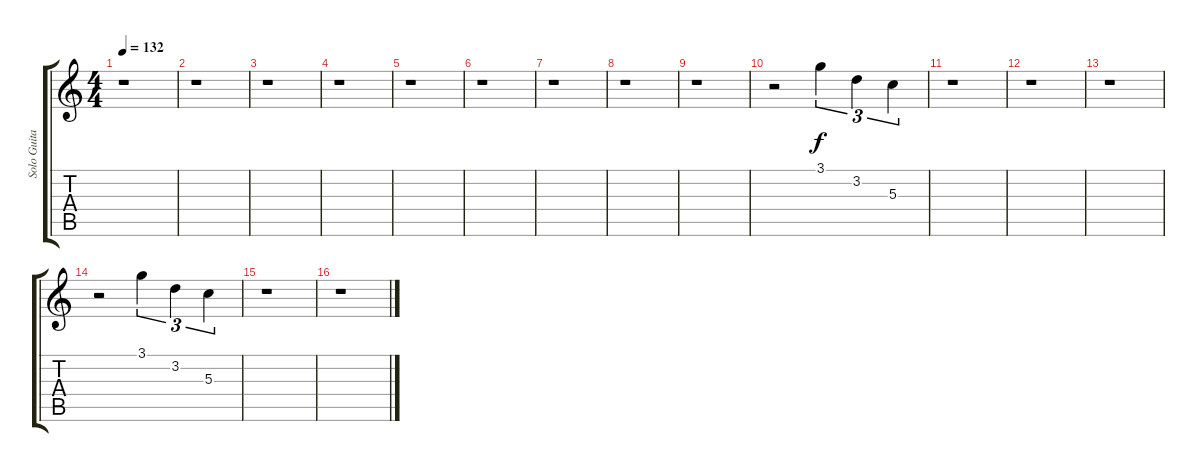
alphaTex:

\track ("Solo Guitar" "Solo Guita") {instrument overdrivenguitar}
\staff {score tabs}
\tuning (E4 B3 G3 D3 A2 E2) {hide}
\ts (4 4)
\tempo 132
\clef g2
\ks c
r.1{dy f} |
r.1 |
r.1 |
r.1 |
r.1 |
r.1 |
r.1 |
r.1 |
r.1 |
r.2 3.1.4{tu (3 2)} 3.2.4{tu (3 2)} 5.3.4{tu (3 2)} |
r.1 |
r.1 |
r.1 |
r.2 3.1.4{tu (3 2)} 3.2.4{tu (3 2)} 5.3.4{tu (3 2)} |
r.1 |
r.1
